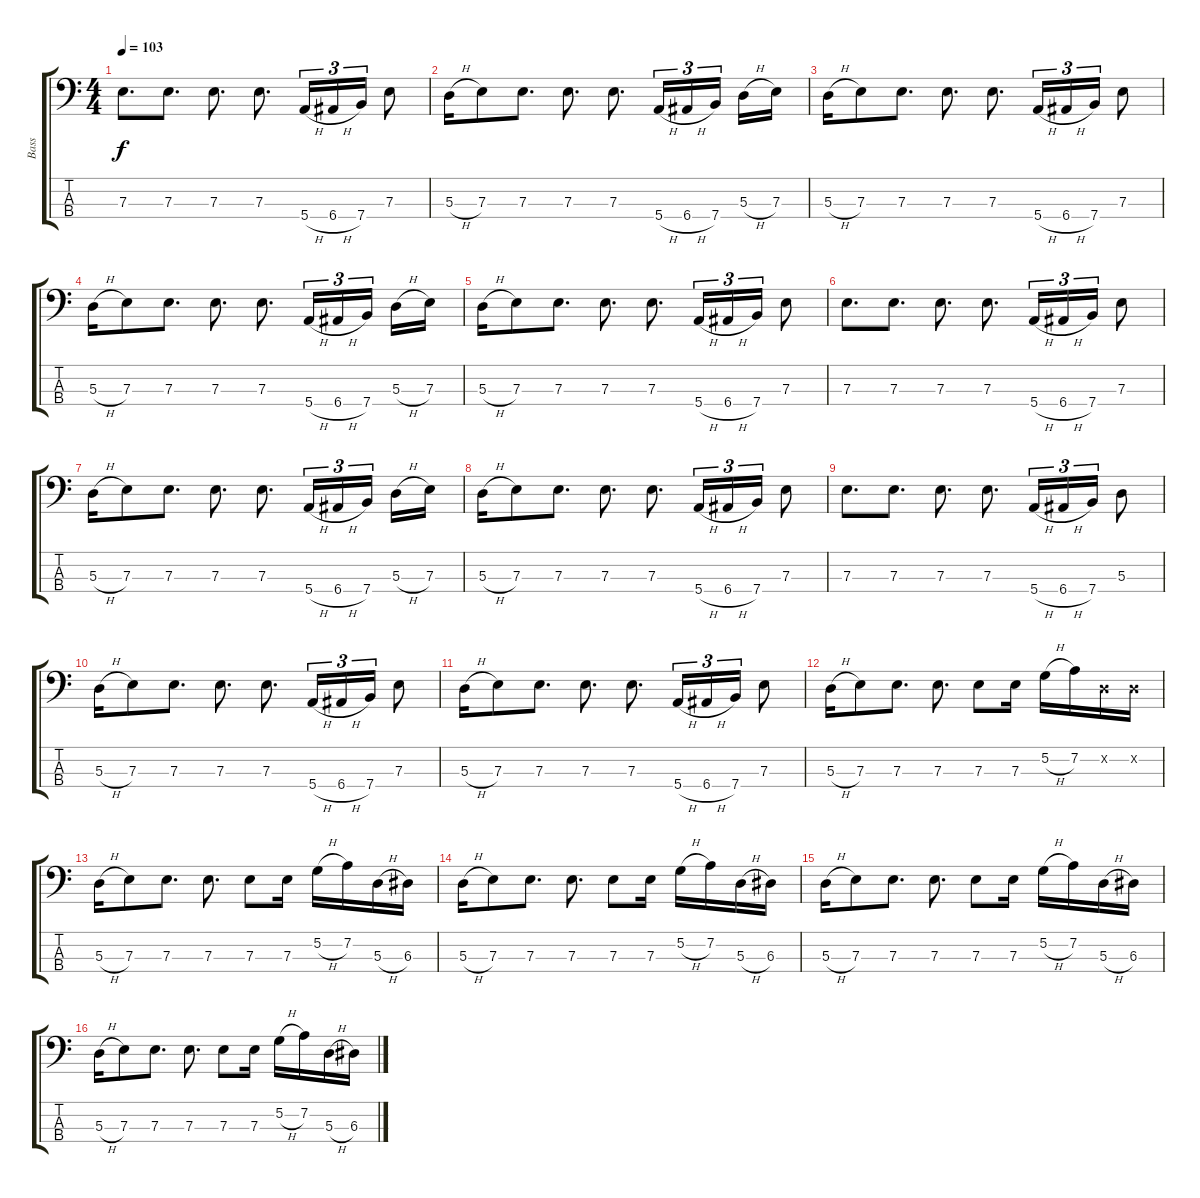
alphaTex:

\track ("Bass" "Bass") {instrument electricbassfinger}
\staff {score tabs}
\tuning (G2 D2 A1 E1) {hide}
\ts (4 4)
\tempo 103
\clef f4
\ks c
7.3.8{d dy f} 7.3.8{d} 7.3.8{d} 7.3.8{d} 5.4{h}.16{tu (3 2)} 6.4{h}.16{tu (3 2)} 7.4.16{tu (3 2)} 7.3.8 |
5.3{h}.16 7.3.8 7.3.8{d} 7.3.8{d} 7.3.8{d} 5.4{h}.16{tu (3 2)} 6.4{h}.16{tu (3 2)} 7.4.16{tu (3 2) beam splitsecondary} 5.3{h}.16 7.3.16 |
5.3{h}.16 7.3.8 7.3.8{d} 7.3.8{d} 7.3.8{d} 5.4{h}.16{tu (3 2)} 6.4{h}.16{tu (3 2)} 7.4.16{tu (3 2)} 7.3.8 |
5.3{h}.16 7.3.8 7.3.8{d} 7.3.8{d} 7.3.8{d} 5.4{h}.16{tu (3 2)} 6.4{h}.16{tu (3 2)} 7.4.16{tu (3 2) beam splitsecondary} 5.3{h}.16 7.3.16 |
5.3{h}.16 7.3.8 7.3.8{d} 7.3.8{d} 7.3.8{d} 5.4{h}.16{tu (3 2)} 6.4{h}.16{tu (3 2)} 7.4.16{tu (3 2)} 7.3.8 |
7.3.8{d} 7.3.8{d} 7.3.8{d} 7.3.8{d} 5.4{h}.16{tu (3 2)} 6.4{h}.16{tu (3 2)} 7.4.16{tu (3 2)} 7.3.8 |
5.3{h}.16 7.3.8 7.3.8{d} 7.3.8{d} 7.3.8{d} 5.4{h}.16{tu (3 2)} 6.4{h}.16{tu (3 2)} 7.4.16{tu (3 2) beam splitsecondary} 5.3{h}.16 7.3.16 |
5.3{h}.16 7.3.8 7.3.8{d} 7.3.8{d} 7.3.8{d} 5.4{h}.16{tu (3 2)} 6.4{h}.16{tu (3 2)} 7.4.16{tu (3 2)} 7.3.8 |
7.3.8{d} 7.3.8{d} 7.3.8{d} 7.3.8{d} 5.4{h}.16{tu (3 2)} 6.4{h}.16{tu (3 2)} 7.4.16{tu (3 2)} 5.3.8 |
5.3{h}.16 7.3.8 7.3.8{d} 7.3.8{d} 7.3.8{d} 5.4{h}.16{tu (3 2)} 6.4{h}.16{tu (3 2)} 7.4.16{tu (3 2)} 7.3.8 |
5.3{h}.16 7.3.8 7.3.8{d} 7.3.8{d} 7.3.8{d} 5.4{h}.16{tu (3 2)} 6.4{h}.16{tu (3 2)} 7.4.16{tu (3 2)} 7.3.8 |
5.3{h}.16 7.3.8 7.3.8{d} 7.3.8{d} 7.3.8 7.3.16 5.2{h}.16 7.2.16 0.2{x}.16 0.2{x}.16 |
5.3{h}.16 7.3.8 7.3.8{d} 7.3.8{d} 7.3.8 7.3.16 5.2{h}.16 7.2.16 5.3{h}.16 6.3.16 |
5.3{h}.16 7.3.8 7.3.8{d} 7.3.8{d} 7.3.8 7.3.16 5.2{h}.16 7.2.16 5.3{h}.16 6.3.16 |
5.3{h}.16 7.3.8 7.3.8{d} 7.3.8{d} 7.3.8 7.3.16 5.2{h}.16 7.2.16 5.3{h}.16 6.3.16 |
5.3{h}.16 7.3.8 7.3.8{d} 7.3.8{d} 7.3.8 7.3.16 5.2{h}.16 7.2.16 5.3{h}.16 6.3.16
